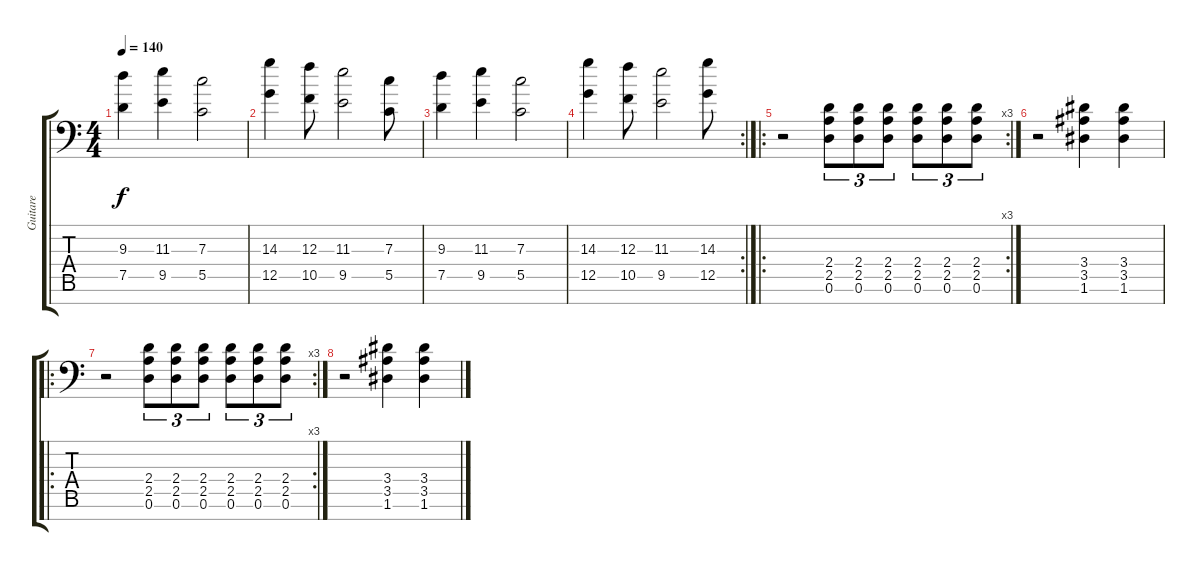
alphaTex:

\track ("Guitare" "Guitare") {instrument overdrivenguitar}
\staff {score tabs}
\tuning (D4 A3 F3 C3 G2 D2 A1) {hide}
\ts (4 4)
\tempo 140
\clef f4
\ks c
(9.3 7.5).4{dy f} (11.3 9.5).4 (7.3 5.5).2 |
(14.3 12.5).4 (12.3 10.5).8 (11.3 9.5).2 (7.3 5.5).8 |
(9.3 7.5).4 (11.3 9.5).4 (7.3 5.5).2 |
\rc 2
(14.3 12.5).4 (12.3 10.5).8 (11.3 9.5).2 (14.3 12.5).8 |
\ro
\rc 3
r.2 (2.4 2.5 0.6).8{tu (3 2)} (2.4 2.5 0.6).8{tu (3 2)} (2.4 2.5 0.6).8{tu (3 2)} (2.4 2.5 0.6).8{tu (3 2)} (2.4 2.5 0.6).8{tu (3 2)} (2.4 2.5 0.6).8{tu (3 2)} |
r.2 (3.4 3.5 1.6).4 (3.4 3.5 1.6).4 |
\ro
\rc 3
r.2 (2.4 2.5 0.6).8{tu (3 2)} (2.4 2.5 0.6).8{tu (3 2)} (2.4 2.5 0.6).8{tu (3 2)} (2.4 2.5 0.6).8{tu (3 2)} (2.4 2.5 0.6).8{tu (3 2)} (2.4 2.5 0.6).8{tu (3 2)} |
r.2 (3.4 3.5 1.6).4 (3.4 3.5 1.6).4
